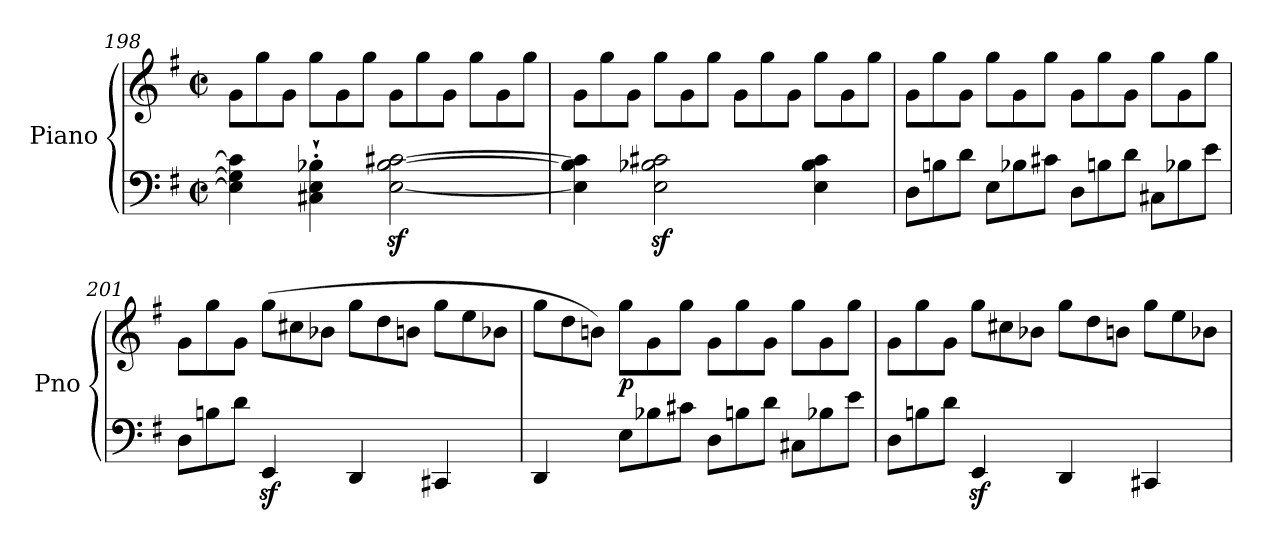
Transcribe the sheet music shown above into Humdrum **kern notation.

**kern	**kern	**dynam
*part1	*part1	*part1
*staff2	*staff1	*staff1/2
*I"Piano	*	*
*I'Pno	*	*
*clefF4	*clefG2	*
*k[f#]	*k[f#]	*
*G:	*G:	*
*M2/2	*M2/2	*
*met(c|)	*met(c|)	*
*	*Xtuplet	*
=198	=198	=198
4E\] 4G\] 4c\]	12g\L	.
.	12gg\	.
.	12g\J	.
4C#X\`' 4E\`' 4B-X\`'	12gg\L	.
.	12g\	.
.	12gg\J	.
[2E\z< [2B-\z< [2c#X\z<	12g\L	.
.	12gg\	.
.	12g\J	.
.	12gg\L	.
.	12g\	.
.	12gg\J	.
!!LO:LB:g=z
=199	=199	=199
4E\] 4B-\] 4c#\]	12g\L	.
.	12gg\	.
.	12g\J	.
2E\z< 2B-X\z< 2c#X\z<	12gg\L	.
.	12g\	.
.	12gg\J	.
.	12g\L	.
.	12gg\	.
.	12g\J	.
4E\ 4B-\ 4c#\	12gg\L	.
.	12g\	.
.	12gg\J	.
!!LO:LB:g=z
=200	=200	=200
*Xtuplet	*	*
12D\L	12g\L	.
12Bn\	12gg\	.
12d\J	12g\J	.
12E\L	12gg\L	.
12B-X\	12g\	.
12c#X\J	12gg\J	.
12D\L	12g\L	.
12Bn\	12gg\	.
12d\J	12g\J	.
12C#X\L	12gg\L	.
12B-X\	12g\	.
12e\J	12gg\J	.
=201	=201	=201
12D\L	12g\L	.
12Bn\	12gg\	.
12d\J	12g\J	.
4EEz</	(12gg\L	.
.	12cc#X\	.
.	12b-X\J	.
4DD/	12gg\L	.
.	12dd\	.
.	12bn\J	.
4CC#X/	12gg\L	.
.	12ee\	.
.	12b-X\J	.
!!LO:LB:g=z
=202	=202	=202
4DD/	12gg\L	.
.	12dd\	.
.	12bn\J)	.
!	!	!LO:DY:b
12E\L	12gg\L	p
12B-X\	12g\	.
12c#X\J	12gg\J	.
12D\L	12g\L	.
12Bn\	12gg\	.
12d\J	12g\J	.
12C#X\L	12gg\L	.
12B-X\	12g\	.
12e\J	12gg\J	.
!!LO:PB:g=z
=203	=203	=203
12D\L	12g\L	.
12Bn\	12gg\	.
12d\J	12g\J	.
4EEz</	12gg\L	.
.	12cc#X\	.
.	12b-X\J	.
4DD/	12gg\L	.
.	12dd\	.
.	12bn\J	.
4CC#X/	12gg\L	.
.	12ee\	.
.	12b-X\J	.
=	=	=
*-	*-	*-
